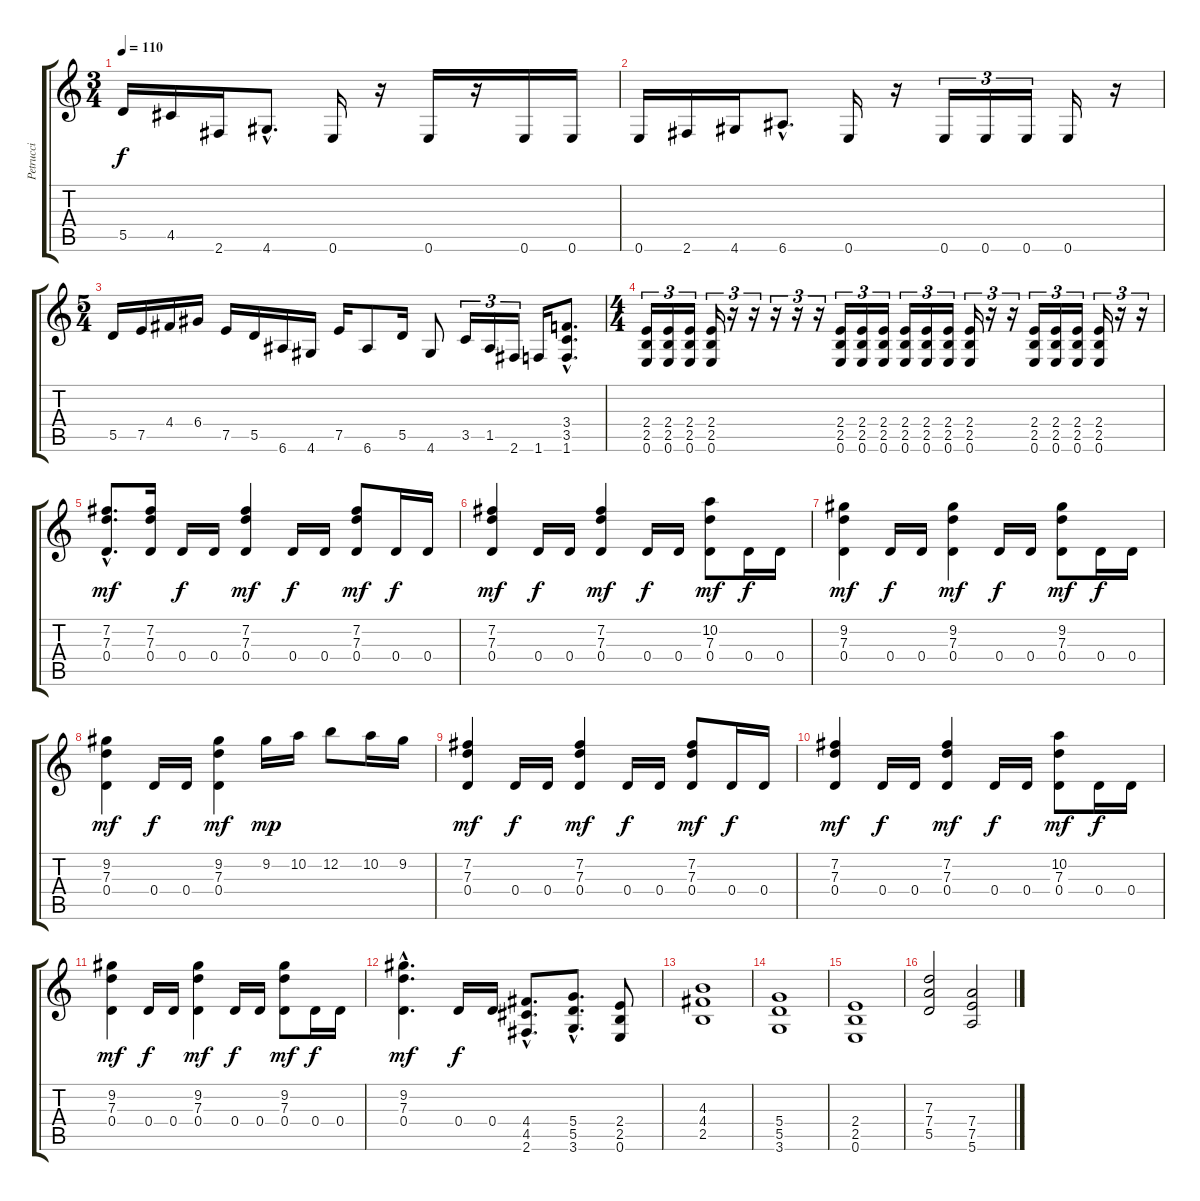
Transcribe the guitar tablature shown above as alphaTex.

\track ("Petrucci" "Petrucci") {instrument distortionguitar}
\staff {score tabs}
\tuning (E4 B3 G3 D3 A2 E2) {hide}
\ts (3 4)
\tempo 110
\clef g2
\ks c
5.5.16{dy f} 4.5.16 2.6.16 4.6{hac}.8{d} 0.6.16 r.16 0.6.16 r.16 0.6.16 0.6.16 |
0.6.16 2.6.16 4.6.16 6.6{hac}.8{d} 0.6.16 r.16 0.6.16{tu (3 2)} 0.6.16{tu (3 2)} 0.6.16{tu (3 2)} 0.6.16 r.16 |
\ts (5 4)
5.5.16 7.5.16 4.4.16 6.4.16 7.5.16 5.5.16 6.6.16 4.6.16 7.5.16 6.6.8 5.5.16 4.6.8 3.5.16{tu (3 2)} 1.5.16{tu (3 2)} 2.6.16{tu (3 2)} 1.6.16 (3.4{hac} 3.5{hac} 1.6{hac}).8{d} |
\ts (4 4)
(2.4 2.5 0.6).16{tu (3 2)} (2.4 2.5 0.6).16{tu (3 2)} (2.4 2.5 0.6).16{tu (3 2)} (2.4 2.5 0.6).16{tu (3 2)} r.16{tu (3 2)} r.16{tu (3 2)} r.16{tu (3 2)} r.16{tu (3 2)} r.16{tu (3 2)} (2.4 2.5 0.6).16{tu (3 2)} (2.4 2.5 0.6).16{tu (3 2)} (2.4 2.5 0.6).16{tu (3 2)} (2.4 2.5 0.6).16{tu (3 2)} (2.4 2.5 0.6).16{tu (3 2)} (2.4 2.5 0.6).16{tu (3 2)} (2.4 2.5 0.6).16{tu (3 2)} r.16{tu (3 2)} r.16{tu (3 2)} (2.4 2.5 0.6).16{tu (3 2)} (2.4 2.5 0.6).16{tu (3 2)} (2.4 2.5 0.6).16{tu (3 2)} (2.4 2.5 0.6).16{tu (3 2)} r.16{tu (3 2)} r.16{tu (3 2)} |
(7.2{hac} 7.3{hac} 0.4{hac}).8{d dy mf} (7.2 7.3 0.4).16 0.4.16{dy f} 0.4.16 (7.2 7.3 0.4).4{dy mf} 0.4.16{dy f} 0.4.16 (7.2 7.3 0.4).8{dy mf} 0.4.16{dy f} 0.4.16 |
(7.2 7.3 0.4).4{dy mf} 0.4.16{dy f} 0.4.16 (7.2 7.3 0.4).4{dy mf} 0.4.16{dy f} 0.4.16 (10.2 7.3 0.4).8{dy mf} 0.4.16{dy f} 0.4.16 |
(9.2 7.3 0.4).4{dy mf} 0.4.16{dy f} 0.4.16 (9.2 7.3 0.4).4{dy mf} 0.4.16{dy f} 0.4.16 (9.2 7.3 0.4).8{dy mf} 0.4.16{dy f} 0.4.16 |
(9.2 7.3 0.4).4{dy mf} 0.4.16{dy f} 0.4.16 (9.2 7.3 0.4).4{dy mf} 9.2.16{dy mp} 10.2.16 12.2.8 10.2.16 9.2.16 |
(7.2 7.3 0.4).4{dy mf} 0.4.16{dy f} 0.4.16 (7.2 7.3 0.4).4{dy mf} 0.4.16{dy f} 0.4.16 (7.2 7.3 0.4).8{dy mf} 0.4.16{dy f} 0.4.16 |
(7.2 7.3 0.4).4{dy mf} 0.4.16{dy f} 0.4.16 (7.2 7.3 0.4).4{dy mf} 0.4.16{dy f} 0.4.16 (10.2 7.3 0.4).8{dy mf} 0.4.16{dy f} 0.4.16 |
(9.2 7.3 0.4).4{dy mf} 0.4.16{dy f} 0.4.16 (9.2 7.3 0.4).4{dy mf} 0.4.16{dy f} 0.4.16 (9.2 7.3 0.4).8{dy mf} 0.4.16{dy f} 0.4.16 |
(9.2{hac} 7.3{hac} 0.4{hac}).4{d dy mf} 0.4.16{dy f} 0.4.16 (4.4{hac} 4.5{hac} 2.6{hac}).8{d} (5.4{hac} 5.5{hac} 3.6{hac}).8{d} (2.4 2.5 0.6).8 |
(4.3 4.4 2.5).1 |
(5.4 5.5 3.6).1 |
(2.4 2.5 0.6).1 |
(7.3 7.4 5.5).2 (7.4 7.5 5.6).2
